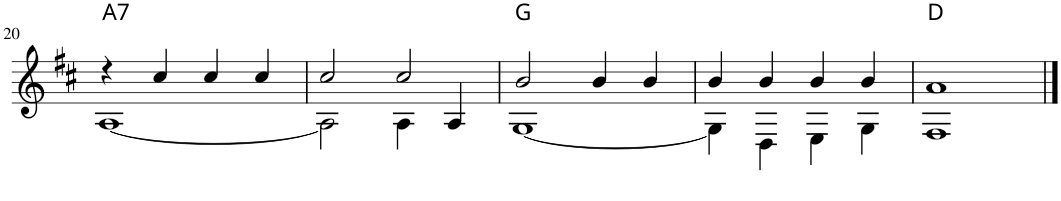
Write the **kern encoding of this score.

**kern
*part1
*staff1
*I"Voice
*I'Voice
!!LO:PB:g=z
*clefG2
*k[f#c#]
*D:
*M4/4
=20
*^
!LO:TX:a:t=A7	!
4r	[1A
4cc#/	.
4cc#/	.
4cc#/	.
=21	=21
2cc#/	2A\]
2cc#/	4A\
.	4A/
=22	=22
!LO:TX:a:t=G	!
2b/	[1G
4b/	.
4b/	.
=23	=23
4b/	4G\]
4b/	4D\
4b/	4E\
4b/	4G\
=24	=24
!LO:TX:a:t=D	!
1a	1F#
*v	*v
==
*-
